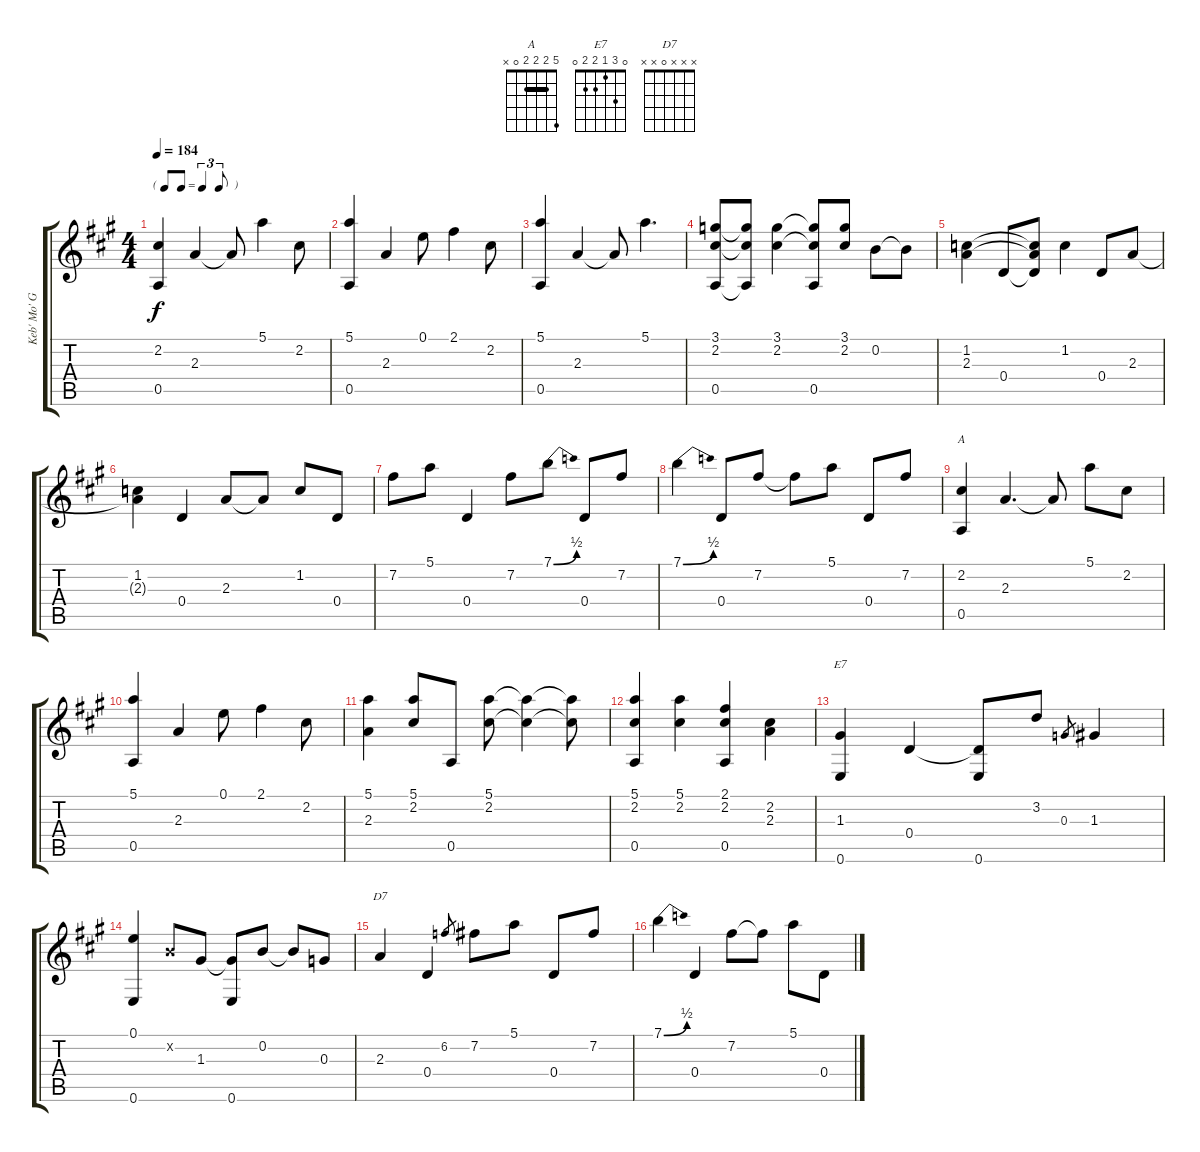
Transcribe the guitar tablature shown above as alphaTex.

\track ("Keb' Mo' Guitar" "Keb' Mo' G") {instrument acousticguitarsteel}
\staff {score tabs}
\tuning (E4 B3 G3 D3 A2 E2) {hide}
\chord ("A" 5 2 2 2 0 x) {barre 2}
\chord ("E7" 0 3 1 2 2 0)
\chord ("D7" x x x 0 x x)
\ts (4 4)
\tf triplet8th
\tempo 184
\clef g2
\ks a
(2.2 0.5).4{dy f} 2.3.4 2.3{t}.8 5.1.4 2.2.8 |
(5.1 0.5).4 2.3.4 0.1.8 2.1.4 2.2.8 |
(5.1 0.5).4 2.3.4 2.3{t}.8 5.1.4{d} |
(3.1 2.2 0.5).8 (3.1{t} 2.2{t} 0.5{t}).8 (3.1 2.2).4 (3.1{t} 2.2{t} 0.5).8 (3.1 2.2).8 0.2.8 0.2{t}.8 |
(1.2 2.3).4 0.4.8 (1.2{t} 2.3{t} 0.4{t}).8 1.2.4 0.4.8 2.3.8 |
(1.2 2.3{t}).4 0.4.4 2.3.8 2.3{t}.8 1.2.8 0.4.8 |
7.2.8 5.1.8 0.4.4 7.2.8 7.1{be (bend 0 0 60 2)}.8 0.4.8 7.2.8 |
7.1{be (bend 0 0 60 2)}.4 0.4.8 7.2.8 7.2{t}.8 5.1.8 0.4.8 7.2.8 |
(2.2 0.5).4{ch "A"} 2.3.4{d} 2.3{t}.8 5.1.8 2.2.8 |
(5.1 0.5).4 2.3.4 0.1.8 2.1.4 2.2.8 |
(5.1 2.3).4 (5.1 2.2).8 0.5.8 (5.1 2.2).8 (5.1{t} 2.2{t}).4 (5.1{t} 2.2{t}).8 |
(5.1 2.2 0.5).4 (5.1 2.2).4 (2.1 2.2 0.5).4 (2.2 2.3).4 |
(1.3 0.6).4{ch "E7"} 0.4.4 (0.4{t} 0.6).8 3.2.8 0.3.8{gr} 1.3.4 |
(0.1 0.6).4 0.2{x}.8 1.3.8 (1.3{t} 0.6).8 0.2.8 0.2{t}.8 0.3.8 |
2.3.4{ch "D7"} 0.4.4 6.2.8{gr} 7.2.8 5.1.8 0.4.8 7.2.8 |
7.1{be (bend 0 0 60 2)}.4 0.4.4 7.2.8 7.2{t}.8 5.1.8 0.4.8
